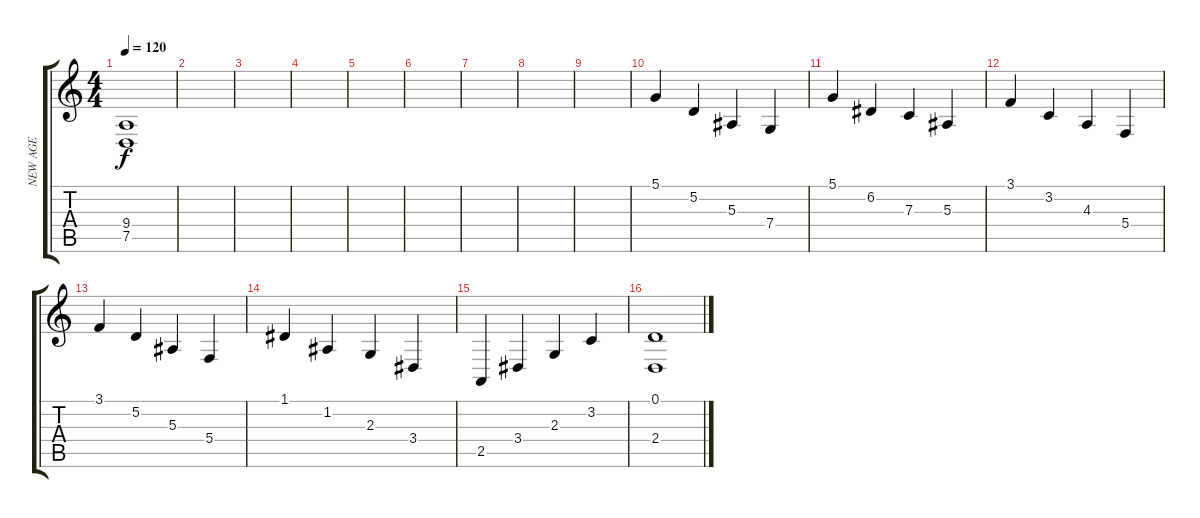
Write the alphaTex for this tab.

\track ("NEW AGE" "NEW AGE") {instrument pad1newage}
\staff {score tabs}
\tuning (D4 A3 F3 C3 G2 D2) {hide}
\ts (4 4)
\tempo 120
\clef g2
\ks c
(9.4{t} 7.5{t}).1{dy f} |
|
|
|
|
|
|
|
|
5.1.4 5.2.4 5.3.4 7.4.4 |
5.1.4 6.2.4 7.3.4 5.3.4 |
3.1.4 3.2.4 4.3.4 5.4.4 |
3.1.4 5.2.4 5.3.4 5.4.4 |
1.1.4 1.2.4 2.3.4 3.4.4 |
2.5.4 3.4.4 2.3.4 3.2.4 |
(0.1 2.4).1
